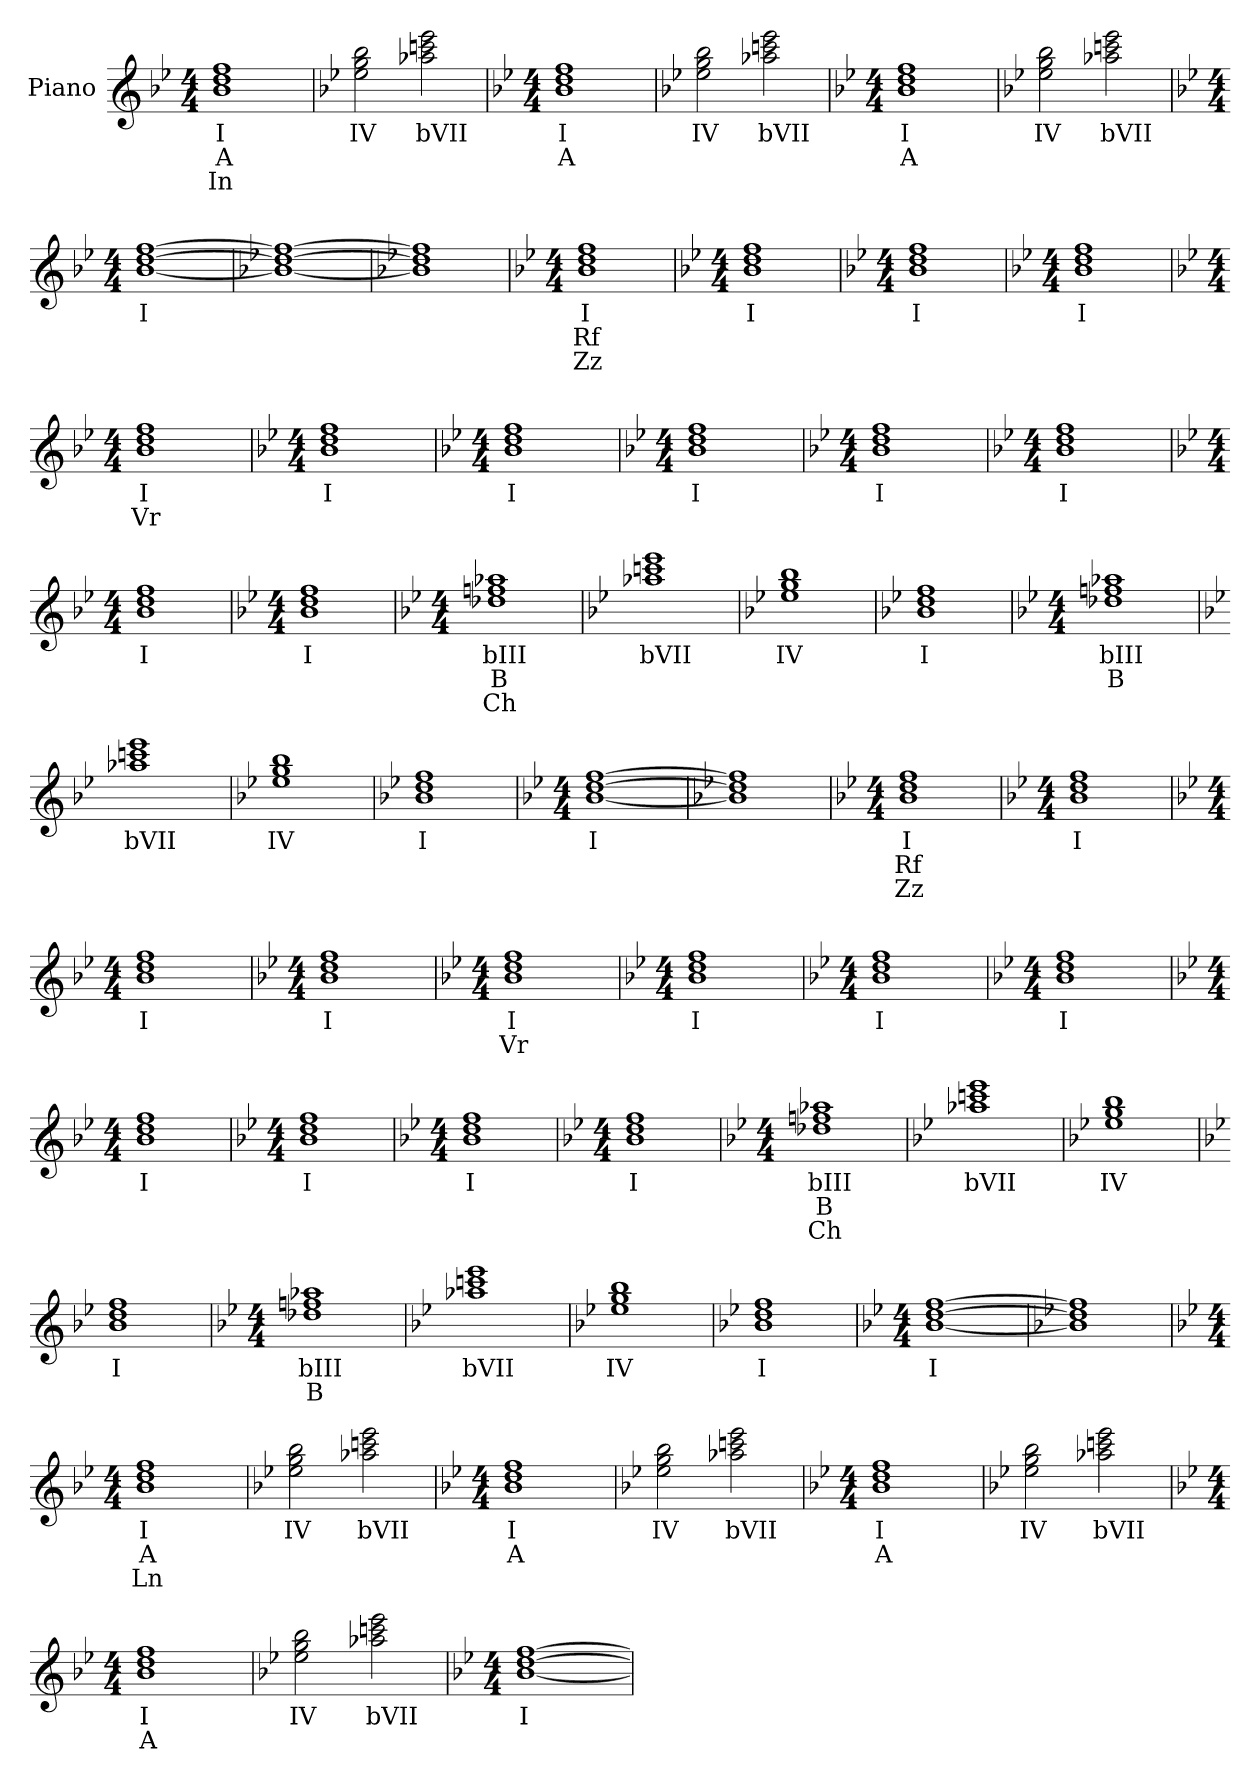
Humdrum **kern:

**kern	**text	**text	**text
*part1	*part1	*part1	*part1
*staff1	*staff1	*staff1	*staff1
*I"Piano	*	*	*
*I'Pno	*	*	*
*k[b-e-]	*	*	*
*B-:	*	*	*
*M4/4	*	*	*
=	=	=	=
1b- 1dd 1ff	I	A	In
=	=	=	=
*k[b-e-]	*	*	*
*B-:	*	*	*
2ee- 2gg 2bb-	IV	.	.
2aa-X 2cccn 2eee-	bVII	.	.
=	=	=	=
*k[b-e-]	*	*	*
*B-:	*	*	*
*M4/4	*	*	*
1b- 1dd 1ff	I	A	.
=	=	=	=
*k[b-e-]	*	*	*
*B-:	*	*	*
2ee- 2gg 2bb-	IV	.	.
2aa-X 2cccn 2eee-	bVII	.	.
=	=	=	=
*k[b-e-]	*	*	*
*B-:	*	*	*
*M4/4	*	*	*
1b- 1dd 1ff	I	A	.
=	=	=	=
*k[b-e-]	*	*	*
*B-:	*	*	*
2ee- 2gg 2bb-	IV	.	.
2aa-X 2cccn 2eee-	bVII	.	.
=	=	=	=
*k[b-e-]	*	*	*
*B-:	*	*	*
*M4/4	*	*	*
[1b- [1dd [1ff	I	.	.
=	=	=	=
*k[b-e-]	*	*	*
*B-:	*	*	*
1b-_ 1dd_ 1ff_	.	.	.
=	=	=	=
*k[b-e-]	*	*	*
*B-:	*	*	*
1b-] 1dd] 1ff]	.	.	.
=	=	=	=
*k[b-e-]	*	*	*
*B-:	*	*	*
*M4/4	*	*	*
1b- 1dd 1ff	I	Rf	Zz
=	=	=	=
*k[b-e-]	*	*	*
*B-:	*	*	*
*M4/4	*	*	*
1b- 1dd 1ff	I	.	.
=	=	=	=
*k[b-e-]	*	*	*
*B-:	*	*	*
*M4/4	*	*	*
1b- 1dd 1ff	I	.	.
=	=	=	=
*k[b-e-]	*	*	*
*B-:	*	*	*
*M4/4	*	*	*
1b- 1dd 1ff	I	.	.
=	=	=	=
*k[b-e-]	*	*	*
*B-:	*	*	*
*M4/4	*	*	*
1b- 1dd 1ff	I	Vr	.
=	=	=	=
*k[b-e-]	*	*	*
*B-:	*	*	*
*M4/4	*	*	*
1b- 1dd 1ff	I	.	.
=	=	=	=
*k[b-e-]	*	*	*
*B-:	*	*	*
*M4/4	*	*	*
1b- 1dd 1ff	I	.	.
=	=	=	=
*k[b-e-]	*	*	*
*B-:	*	*	*
*M4/4	*	*	*
1b- 1dd 1ff	I	.	.
=	=	=	=
*k[b-e-]	*	*	*
*B-:	*	*	*
*M4/4	*	*	*
1b- 1dd 1ff	I	.	.
=	=	=	=
*k[b-e-]	*	*	*
*B-:	*	*	*
*M4/4	*	*	*
1b- 1dd 1ff	I	.	.
=	=	=	=
*k[b-e-]	*	*	*
*B-:	*	*	*
*M4/4	*	*	*
1b- 1dd 1ff	I	.	.
=	=	=	=
*k[b-e-]	*	*	*
*B-:	*	*	*
*M4/4	*	*	*
1b- 1dd 1ff	I	.	.
=	=	=	=
*k[b-e-]	*	*	*
*B-:	*	*	*
*M4/4	*	*	*
1dd-X 1ffn 1aa-X	bIII	B	Ch
=	=	=	=
*k[b-e-]	*	*	*
*B-:	*	*	*
1aa-X 1cccn 1eee-	bVII	.	.
=	=	=	=
*k[b-e-]	*	*	*
*B-:	*	*	*
1ee- 1gg 1bb-	IV	.	.
=	=	=	=
*k[b-e-]	*	*	*
*B-:	*	*	*
1b- 1dd 1ff	I	.	.
=	=	=	=
*k[b-e-]	*	*	*
*B-:	*	*	*
*M4/4	*	*	*
1dd-X 1ffn 1aa-X	bIII	B	.
=	=	=	=
*k[b-e-]	*	*	*
*B-:	*	*	*
1aa-X 1cccn 1eee-	bVII	.	.
=	=	=	=
*k[b-e-]	*	*	*
*B-:	*	*	*
1ee- 1gg 1bb-	IV	.	.
=	=	=	=
*k[b-e-]	*	*	*
*B-:	*	*	*
1b- 1dd 1ff	I	.	.
=	=	=	=
*k[b-e-]	*	*	*
*B-:	*	*	*
*M4/4	*	*	*
[1b- [1dd [1ff	I	.	.
=	=	=	=
*k[b-e-]	*	*	*
*B-:	*	*	*
1b-] 1dd] 1ff]	.	.	.
=	=	=	=
*k[b-e-]	*	*	*
*B-:	*	*	*
*M4/4	*	*	*
1b- 1dd 1ff	I	Rf	Zz
=	=	=	=
*k[b-e-]	*	*	*
*B-:	*	*	*
*M4/4	*	*	*
1b- 1dd 1ff	I	.	.
=	=	=	=
*k[b-e-]	*	*	*
*B-:	*	*	*
*M4/4	*	*	*
1b- 1dd 1ff	I	.	.
=	=	=	=
*k[b-e-]	*	*	*
*B-:	*	*	*
*M4/4	*	*	*
1b- 1dd 1ff	I	.	.
=	=	=	=
*k[b-e-]	*	*	*
*B-:	*	*	*
*M4/4	*	*	*
1b- 1dd 1ff	I	Vr	.
=	=	=	=
*k[b-e-]	*	*	*
*B-:	*	*	*
*M4/4	*	*	*
1b- 1dd 1ff	I	.	.
=	=	=	=
*k[b-e-]	*	*	*
*B-:	*	*	*
*M4/4	*	*	*
1b- 1dd 1ff	I	.	.
=	=	=	=
*k[b-e-]	*	*	*
*B-:	*	*	*
*M4/4	*	*	*
1b- 1dd 1ff	I	.	.
=	=	=	=
*k[b-e-]	*	*	*
*B-:	*	*	*
*M4/4	*	*	*
1b- 1dd 1ff	I	.	.
=	=	=	=
*k[b-e-]	*	*	*
*B-:	*	*	*
*M4/4	*	*	*
1b- 1dd 1ff	I	.	.
=	=	=	=
*k[b-e-]	*	*	*
*B-:	*	*	*
*M4/4	*	*	*
1b- 1dd 1ff	I	.	.
=	=	=	=
*k[b-e-]	*	*	*
*B-:	*	*	*
*M4/4	*	*	*
1b- 1dd 1ff	I	.	.
=	=	=	=
*k[b-e-]	*	*	*
*B-:	*	*	*
*M4/4	*	*	*
1dd-X 1ffn 1aa-X	bIII	B	Ch
=	=	=	=
*k[b-e-]	*	*	*
*B-:	*	*	*
1aa-X 1cccn 1eee-	bVII	.	.
=	=	=	=
*k[b-e-]	*	*	*
*B-:	*	*	*
1ee- 1gg 1bb-	IV	.	.
=	=	=	=
*k[b-e-]	*	*	*
*B-:	*	*	*
1b- 1dd 1ff	I	.	.
=	=	=	=
*k[b-e-]	*	*	*
*B-:	*	*	*
*M4/4	*	*	*
1dd-X 1ffn 1aa-X	bIII	B	.
=	=	=	=
*k[b-e-]	*	*	*
*B-:	*	*	*
1aa-X 1cccn 1eee-	bVII	.	.
=	=	=	=
*k[b-e-]	*	*	*
*B-:	*	*	*
1ee- 1gg 1bb-	IV	.	.
=	=	=	=
*k[b-e-]	*	*	*
*B-:	*	*	*
1b- 1dd 1ff	I	.	.
=	=	=	=
*k[b-e-]	*	*	*
*B-:	*	*	*
*M4/4	*	*	*
[1b- [1dd [1ff	I	.	.
=	=	=	=
*k[b-e-]	*	*	*
*B-:	*	*	*
1b-] 1dd] 1ff]	.	.	.
=	=	=	=
*k[b-e-]	*	*	*
*B-:	*	*	*
*M4/4	*	*	*
1b- 1dd 1ff	I	A	Ln
=	=	=	=
*k[b-e-]	*	*	*
*B-:	*	*	*
2ee- 2gg 2bb-	IV	.	.
2aa-X 2cccn 2eee-	bVII	.	.
=	=	=	=
*k[b-e-]	*	*	*
*B-:	*	*	*
*M4/4	*	*	*
1b- 1dd 1ff	I	A	.
=	=	=	=
*k[b-e-]	*	*	*
*B-:	*	*	*
2ee- 2gg 2bb-	IV	.	.
2aa-X 2cccn 2eee-	bVII	.	.
=	=	=	=
*k[b-e-]	*	*	*
*B-:	*	*	*
*M4/4	*	*	*
1b- 1dd 1ff	I	A	.
=	=	=	=
*k[b-e-]	*	*	*
*B-:	*	*	*
2ee- 2gg 2bb-	IV	.	.
2aa-X 2cccn 2eee-	bVII	.	.
=	=	=	=
*k[b-e-]	*	*	*
*B-:	*	*	*
*M4/4	*	*	*
1b- 1dd 1ff	I	A	.
=	=	=	=
*k[b-e-]	*	*	*
*B-:	*	*	*
2ee- 2gg 2bb-	IV	.	.
2aa-X 2cccn 2eee-	bVII	.	.
=	=	=	=
*k[b-e-]	*	*	*
*B-:	*	*	*
*M4/4	*	*	*
[1b- [1dd [1ff	I	.	.
=	=	=	=
*-	*-	*-	*-
